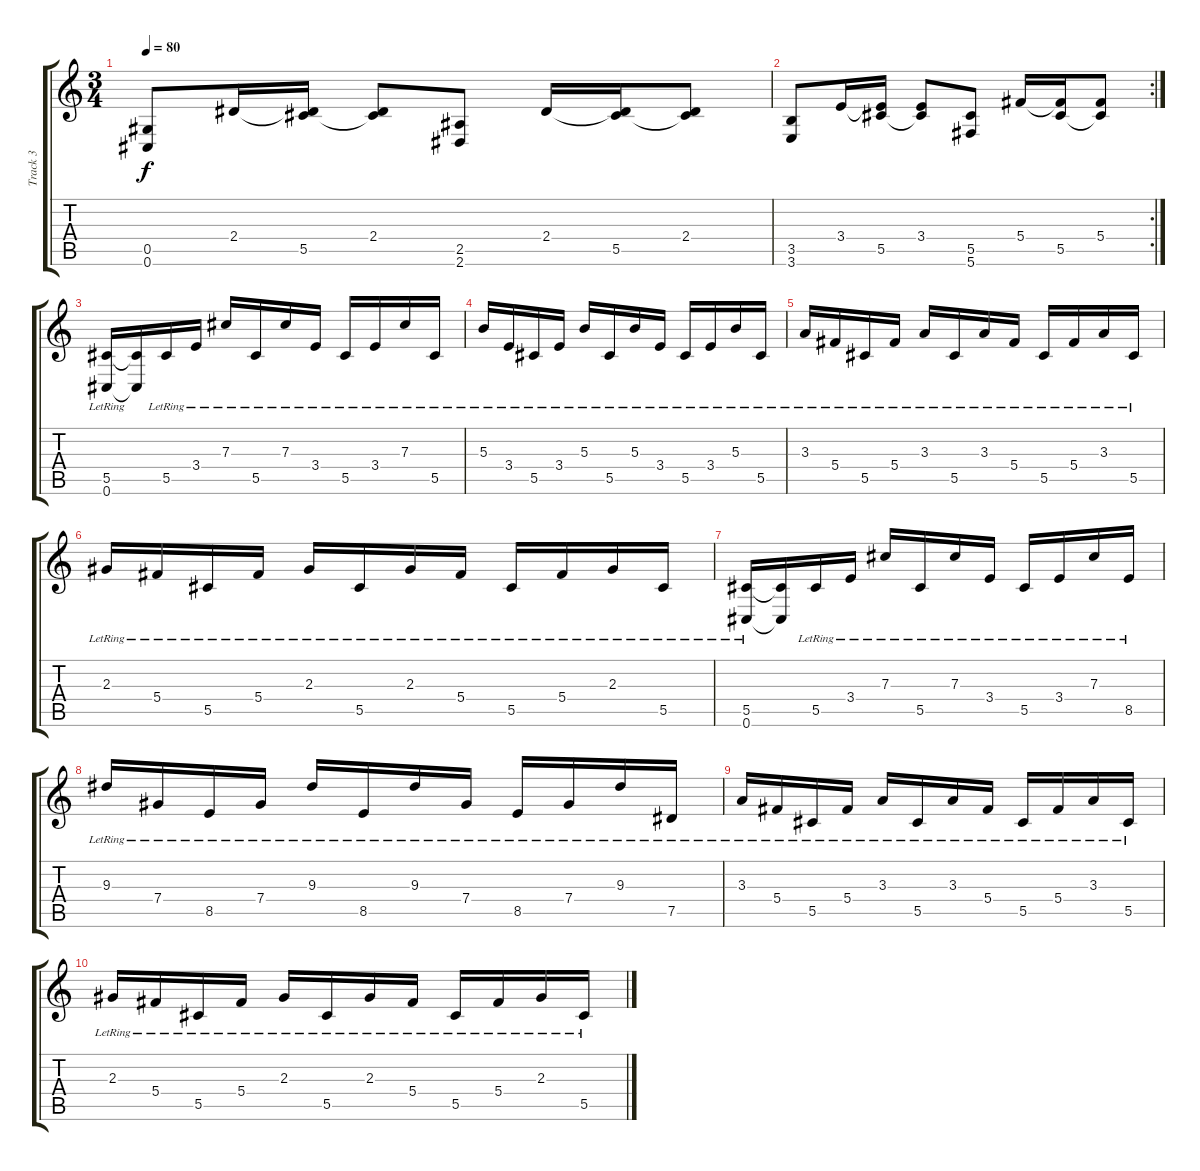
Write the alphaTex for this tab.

\track ("Track 3" "Track 3") {instrument electricguitarclean}
\staff {score tabs}
\tuning (Eb4 Bb3 Gb3 Db3 Ab2 Db2) {hide}
\ts (3 4)
\tempo 80
\clef g2
\ks c
(0.5 0.6).8{dy f} 2.4.16 (2.4{t} 5.5).16 (2.4 5.5{t}).8 (2.5 2.6).8 2.4.16 (2.4{t} 5.5).16 (2.4 5.5{t}).8 |
\rc 2
(3.5 3.6).8 3.4.16 (3.4{t} 5.5).16 (3.4 5.5{t}).8 (5.5 5.6).8 5.4.16 (5.4{t} 5.5).16 (5.4 5.5{t}).8 |
(5.5{lr} 0.6{lr}).16 (5.5{t} 0.6{t}).16 5.5{lr}.16 3.4{lr}.16 7.3{lr}.16 5.5{lr}.16 7.3{lr}.16 3.4{lr}.16 5.5{lr}.16 3.4{lr}.16 7.3{lr}.16 5.5{lr}.16 |
5.3{lr}.16 3.4{lr}.16 5.5{lr}.16 3.4{lr}.16 5.3{lr}.16 5.5{lr}.16 5.3{lr}.16 3.4{lr}.16 5.5{lr}.16 3.4{lr}.16 5.3{lr}.16 5.5{lr}.16 |
3.3{lr}.16 5.4{lr}.16 5.5{lr}.16 5.4{lr}.16 3.3{lr}.16 5.5{lr}.16 3.3{lr}.16 5.4{lr}.16 5.5{lr}.16 5.4{lr}.16 3.3{lr}.16 5.5{lr}.16 |
2.3{lr}.16 5.4{lr}.16 5.5{lr}.16 5.4{lr}.16 2.3{lr}.16 5.5{lr}.16 2.3{lr}.16 5.4{lr}.16 5.5{lr}.16 5.4{lr}.16 2.3{lr}.16 5.5{lr}.16 |
(5.5{lr} 0.6{lr}).16 (5.5{t} 0.6{t}).16 5.5{lr}.16 3.4{lr}.16 7.3{lr}.16 5.5{lr}.16 7.3{lr}.16 3.4{lr}.16 5.5{lr}.16 3.4{lr}.16 7.3{lr}.16 8.5{lr}.16 |
9.3{lr}.16 7.4{lr}.16 8.5{lr}.16 7.4{lr}.16 9.3{lr}.16 8.5{lr}.16 9.3{lr}.16 7.4{lr}.16 8.5{lr}.16 7.4{lr}.16 9.3{lr}.16 7.5{lr}.16 |
3.3{lr}.16 5.4{lr}.16 5.5{lr}.16 5.4{lr}.16 3.3{lr}.16 5.5{lr}.16 3.3{lr}.16 5.4{lr}.16 5.5{lr}.16 5.4{lr}.16 3.3{lr}.16 5.5{lr}.16 |
2.3{lr}.16 5.4{lr}.16 5.5{lr}.16 5.4{lr}.16 2.3{lr}.16 5.5{lr}.16 2.3{lr}.16 5.4{lr}.16 5.5{lr}.16 5.4{lr}.16 2.3{lr}.16 5.5{lr}.16
